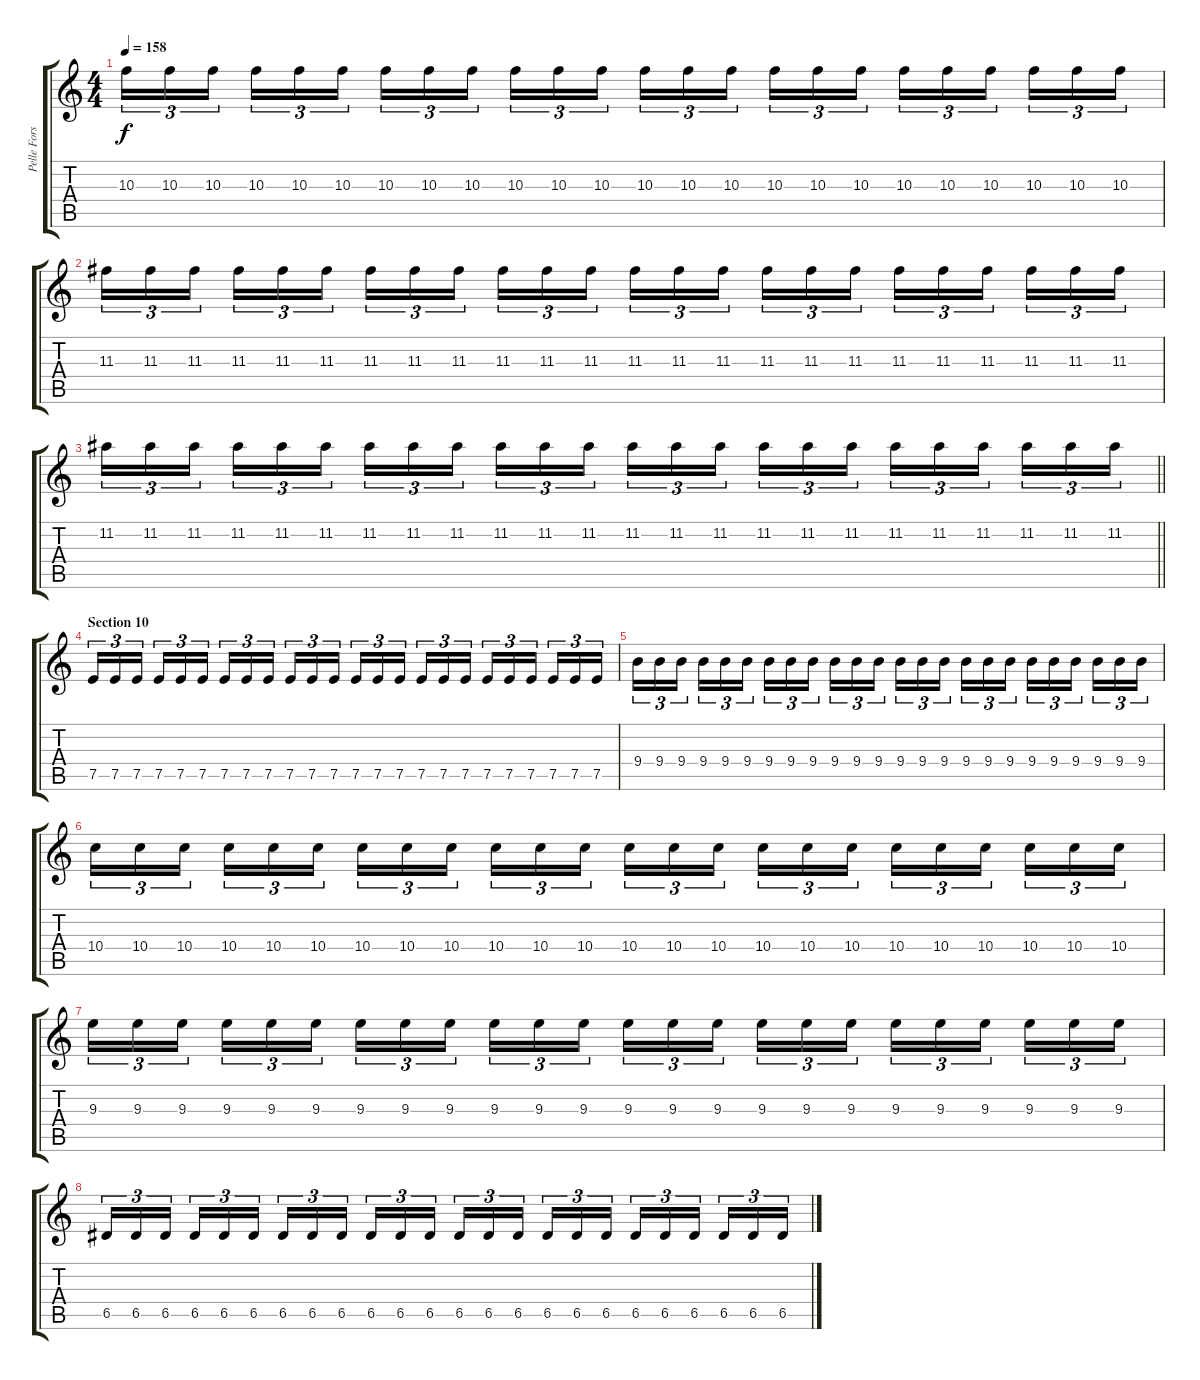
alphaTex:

\track ("Pelle Forsberg" "Pelle Fors") {instrument distortionguitar}
\staff {score tabs}
\tuning (E4 B3 G3 D3 A2 E2) {hide}
\ts (4 4)
\tempo 158
\clef g2
\ks c
10.3.16{tu (3 2) dy f} 10.3.16{tu (3 2)} 10.3.16{tu (3 2) beam splitsecondary} 10.3.16{tu (3 2)} 10.3.16{tu (3 2)} 10.3.16{tu (3 2)} 10.3.16{tu (3 2)} 10.3.16{tu (3 2)} 10.3.16{tu (3 2) beam splitsecondary} 10.3.16{tu (3 2)} 10.3.16{tu (3 2)} 10.3.16{tu (3 2)} 10.3.16{tu (3 2)} 10.3.16{tu (3 2)} 10.3.16{tu (3 2) beam splitsecondary} 10.3.16{tu (3 2)} 10.3.16{tu (3 2)} 10.3.16{tu (3 2)} 10.3.16{tu (3 2)} 10.3.16{tu (3 2)} 10.3.16{tu (3 2) beam splitsecondary} 10.3.16{tu (3 2)} 10.3.16{tu (3 2)} 10.3.16{tu (3 2)} |
11.3.16{tu (3 2)} 11.3.16{tu (3 2)} 11.3.16{tu (3 2) beam splitsecondary} 11.3.16{tu (3 2)} 11.3.16{tu (3 2)} 11.3.16{tu (3 2)} 11.3.16{tu (3 2)} 11.3.16{tu (3 2)} 11.3.16{tu (3 2) beam splitsecondary} 11.3.16{tu (3 2)} 11.3.16{tu (3 2)} 11.3.16{tu (3 2)} 11.3.16{tu (3 2)} 11.3.16{tu (3 2)} 11.3.16{tu (3 2) beam splitsecondary} 11.3.16{tu (3 2)} 11.3.16{tu (3 2)} 11.3.16{tu (3 2)} 11.3.16{tu (3 2)} 11.3.16{tu (3 2)} 11.3.16{tu (3 2) beam splitsecondary} 11.3.16{tu (3 2)} 11.3.16{tu (3 2)} 11.3.16{tu (3 2)} |
\barLineRight lightlight
11.2.16{tu (3 2)} 11.2.16{tu (3 2)} 11.2.16{tu (3 2) beam splitsecondary} 11.2.16{tu (3 2)} 11.2.16{tu (3 2)} 11.2.16{tu (3 2)} 11.2.16{tu (3 2)} 11.2.16{tu (3 2)} 11.2.16{tu (3 2) beam splitsecondary} 11.2.16{tu (3 2)} 11.2.16{tu (3 2)} 11.2.16{tu (3 2)} 11.2.16{tu (3 2)} 11.2.16{tu (3 2)} 11.2.16{tu (3 2) beam splitsecondary} 11.2.16{tu (3 2)} 11.2.16{tu (3 2)} 11.2.16{tu (3 2)} 11.2.16{tu (3 2)} 11.2.16{tu (3 2)} 11.2.16{tu (3 2) beam splitsecondary} 11.2.16{tu (3 2)} 11.2.16{tu (3 2)} 11.2.16{tu (3 2)} |
\section ("" "Section 10")
7.5.16{tu (3 2)} 7.5.16{tu (3 2)} 7.5.16{tu (3 2) beam splitsecondary} 7.5.16{tu (3 2)} 7.5.16{tu (3 2)} 7.5.16{tu (3 2)} 7.5.16{tu (3 2)} 7.5.16{tu (3 2)} 7.5.16{tu (3 2) beam splitsecondary} 7.5.16{tu (3 2)} 7.5.16{tu (3 2)} 7.5.16{tu (3 2)} 7.5.16{tu (3 2)} 7.5.16{tu (3 2)} 7.5.16{tu (3 2) beam splitsecondary} 7.5.16{tu (3 2)} 7.5.16{tu (3 2)} 7.5.16{tu (3 2)} 7.5.16{tu (3 2)} 7.5.16{tu (3 2)} 7.5.16{tu (3 2) beam splitsecondary} 7.5.16{tu (3 2)} 7.5.16{tu (3 2)} 7.5.16{tu (3 2)} |
9.4.16{tu (3 2)} 9.4.16{tu (3 2)} 9.4.16{tu (3 2) beam splitsecondary} 9.4.16{tu (3 2)} 9.4.16{tu (3 2)} 9.4.16{tu (3 2)} 9.4.16{tu (3 2)} 9.4.16{tu (3 2)} 9.4.16{tu (3 2) beam splitsecondary} 9.4.16{tu (3 2)} 9.4.16{tu (3 2)} 9.4.16{tu (3 2)} 9.4.16{tu (3 2)} 9.4.16{tu (3 2)} 9.4.16{tu (3 2) beam splitsecondary} 9.4.16{tu (3 2)} 9.4.16{tu (3 2)} 9.4.16{tu (3 2)} 9.4.16{tu (3 2)} 9.4.16{tu (3 2)} 9.4.16{tu (3 2) beam splitsecondary} 9.4.16{tu (3 2)} 9.4.16{tu (3 2)} 9.4.16{tu (3 2)} |
10.4.16{tu (3 2)} 10.4.16{tu (3 2)} 10.4.16{tu (3 2) beam splitsecondary} 10.4.16{tu (3 2)} 10.4.16{tu (3 2)} 10.4.16{tu (3 2)} 10.4.16{tu (3 2)} 10.4.16{tu (3 2)} 10.4.16{tu (3 2) beam splitsecondary} 10.4.16{tu (3 2)} 10.4.16{tu (3 2)} 10.4.16{tu (3 2)} 10.4.16{tu (3 2)} 10.4.16{tu (3 2)} 10.4.16{tu (3 2) beam splitsecondary} 10.4.16{tu (3 2)} 10.4.16{tu (3 2)} 10.4.16{tu (3 2)} 10.4.16{tu (3 2)} 10.4.16{tu (3 2)} 10.4.16{tu (3 2) beam splitsecondary} 10.4.16{tu (3 2)} 10.4.16{tu (3 2)} 10.4.16{tu (3 2)} |
9.3.16{tu (3 2)} 9.3.16{tu (3 2)} 9.3.16{tu (3 2) beam splitsecondary} 9.3.16{tu (3 2)} 9.3.16{tu (3 2)} 9.3.16{tu (3 2)} 9.3.16{tu (3 2)} 9.3.16{tu (3 2)} 9.3.16{tu (3 2) beam splitsecondary} 9.3.16{tu (3 2)} 9.3.16{tu (3 2)} 9.3.16{tu (3 2)} 9.3.16{tu (3 2)} 9.3.16{tu (3 2)} 9.3.16{tu (3 2) beam splitsecondary} 9.3.16{tu (3 2)} 9.3.16{tu (3 2)} 9.3.16{tu (3 2)} 9.3.16{tu (3 2)} 9.3.16{tu (3 2)} 9.3.16{tu (3 2) beam splitsecondary} 9.3.16{tu (3 2)} 9.3.16{tu (3 2)} 9.3.16{tu (3 2)} |
6.5.16{tu (3 2)} 6.5.16{tu (3 2)} 6.5.16{tu (3 2) beam splitsecondary} 6.5.16{tu (3 2)} 6.5.16{tu (3 2)} 6.5.16{tu (3 2)} 6.5.16{tu (3 2)} 6.5.16{tu (3 2)} 6.5.16{tu (3 2) beam splitsecondary} 6.5.16{tu (3 2)} 6.5.16{tu (3 2)} 6.5.16{tu (3 2)} 6.5.16{tu (3 2)} 6.5.16{tu (3 2)} 6.5.16{tu (3 2) beam splitsecondary} 6.5.16{tu (3 2)} 6.5.16{tu (3 2)} 6.5.16{tu (3 2)} 6.5.16{tu (3 2)} 6.5.16{tu (3 2)} 6.5.16{tu (3 2) beam splitsecondary} 6.5.16{tu (3 2)} 6.5.16{tu (3 2)} 6.5.16{tu (3 2)}
